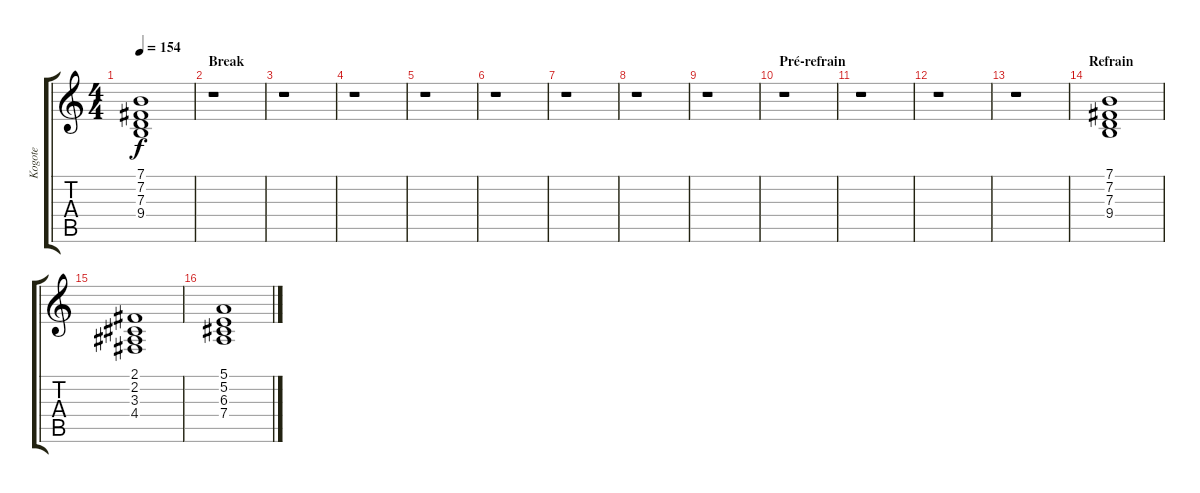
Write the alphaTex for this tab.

\track ("Kogote" "Kogote") {instrument accordion}
\staff {score tabs}
\tuning (E4 B3 G3 D3 A2 E2) {hide}
\ts (4 4)
\tempo 154
\clef g2
\ks c
(7.1 7.2 7.3 9.4).1{dy f} |
\section ("" "Break")
r.1 |
r.1 |
r.1 |
r.1 |
r.1 |
r.1 |
r.1 |
r.1 |
\section ("" "Pré-refrain")
r.1 |
r.1 |
r.1 |
r.1 |
\section ("" "Refrain")
(7.1 7.2 7.3 9.4).1{volume 6} |
(2.1 2.2 3.3 4.4).1 |
(5.1 5.2 6.3 7.4).1
